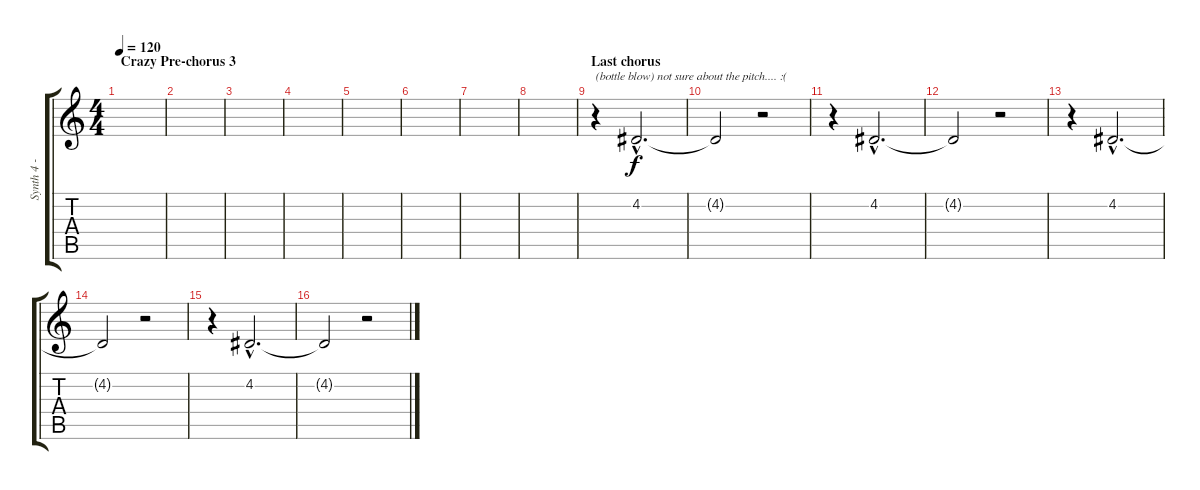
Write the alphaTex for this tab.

\track ("Synth 4 - fills (brass, bottle bow)" "Synth 4 - ") {instrument brasssection}
\staff {score tabs}
\tuning (E4 B3 G3 D3 A2 E2) {hide}
\ts (4 4)
\section ("" "Crazy Pre-chorus 3")
\tempo 120
\clef g2
\ks c
|
|
|
|
|
|
|
|
\section ("" "Last chorus")
r.4{txt "(bottle blow) not sure about the pitch.... :(" instrument blownbottle} 4.2{hac}.2{d dy f} |
4.2{t}.2 r.2 |
r.4 4.2{hac}.2{d} |
4.2{t}.2 r.2 |
r.4 4.2{hac}.2{d} |
4.2{t}.2 r.2 |
r.4 4.2{hac}.2{d} |
4.2{t}.2 r.2
